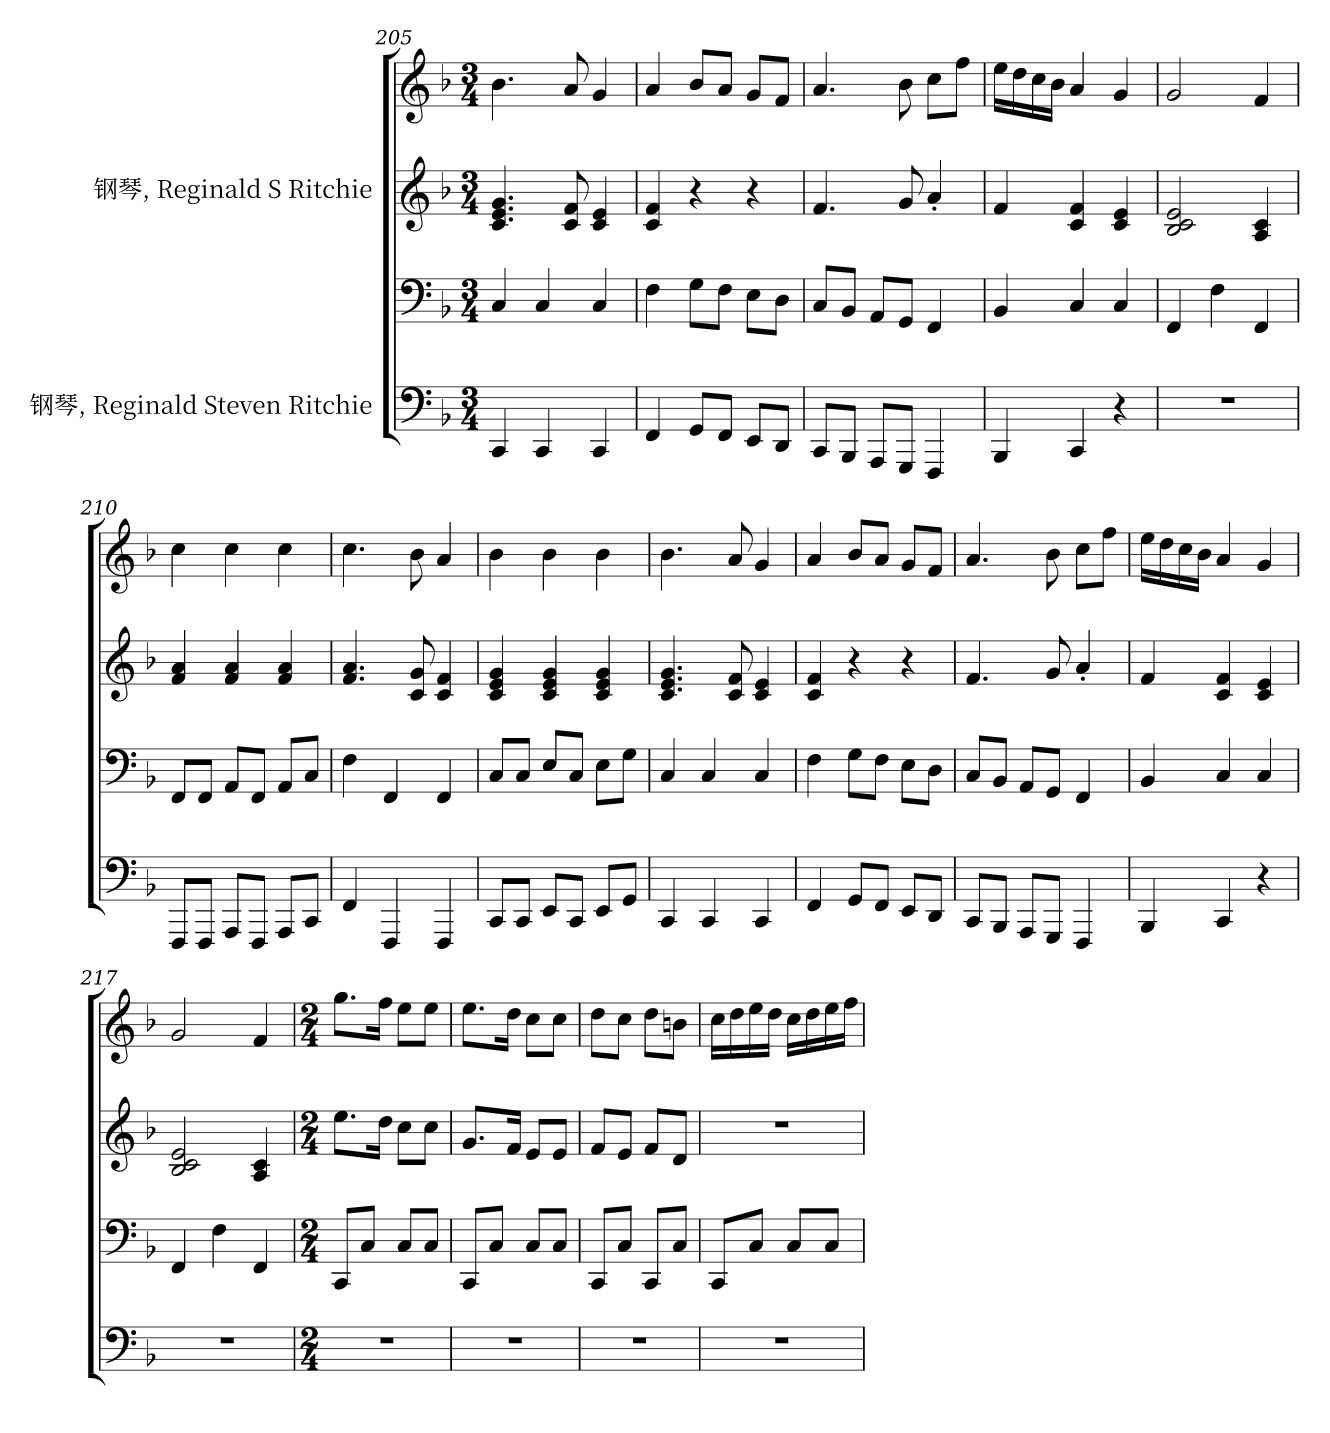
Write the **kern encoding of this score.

**kern	**kern	**kern	**kern
*part2	*part2	*part1	*part1
*staff4	*staff3	*staff2	*staff1
*I"钢琴, Reginald Steven Ritchie	*	*I"钢琴, Reginald S Ritchie	*
*clefF4	*clefF4	*clefG2	*clefG2
*k[b-]	*k[b-]	*k[b-]	*k[b-]
*M3/4	*M3/4	*M3/4	*M3/4
=205	=205	=205	=205
4CC/	4C/	4.c/ 4.e/ 4.g/	4.b-\
4CC/	4C/	.	.
.	.	8c/ 8f/	8a/
4CC/	4C/	4c/ 4e/	4g/
=206	=206	=206	=206
4FF/	4F\	4c/ 4f/	4a/
8GG/L	8G\L	4r	8b-/L
8FF/J	8F\J	.	8a/J
8EE/L	8E\L	4r	8g/L
8DD/J	8D\J	.	8f/J
=207	=207	=207	=207
8CC/L	8C/L	4.f/	4.a/
8BBB-/J	8BB-/J	.	.
8AAA/L	8AA/L	.	.
8GGG/J	8GG/J	8g/	8b-\
4FFF/	4FF/	4a'/	8cc\L
.	.	.	8ff\J
=208	=208	=208	=208
4BBB-/	4BB-/	4f/	16ee\LL
.	.	.	16dd\
.	.	.	16cc\
.	.	.	16b-\JJ
4CC/	4C/	4c/ 4f/	4a/
4r	4C/	4c/ 4e/	4g/
=209	=209	=209	=209
2.r	4FF/	2B-/ 2c/ 2e/	2g/
.	4F\	.	.
.	4FF/	4A/ 4c/	4f/
!!LO:LB:g=z
=210	=210	=210	=210
8FFF/L	8FF/L	4f/ 4a/	4cc\
8FFF/J	8FF/J	.	.
8AAA/L	8AA/L	4f/ 4a/	4cc\
8FFF/J	8FF/J	.	.
8AAA/L	8AA/L	4f/ 4a/	4cc\
8CC/J	8C/J	.	.
=211	=211	=211	=211
4FF/	4F\	4.f/ 4.a/	4.cc\
4FFF/	4FF/	.	.
.	.	8c/ 8g/	8b-\
4FFF/	4FF/	4c/ 4f/	4a/
=212	=212	=212	=212
8CC/L	8C/L	4c/ 4e/ 4g/	4b-\
8CC/J	8C/J	.	.
8EE/L	8E/L	4c/ 4e/ 4g/	4b-\
8CC/J	8C/J	.	.
8EE/L	8E\L	4c/ 4e/ 4g/	4b-\
8GG/J	8G\J	.	.
=213	=213	=213	=213
4CC/	4C/	4.c/ 4.e/ 4.g/	4.b-\
4CC/	4C/	.	.
.	.	8c/ 8f/	8a/
4CC/	4C/	4c/ 4e/	4g/
=214	=214	=214	=214
4FF/	4F\	4c/ 4f/	4a/
8GG/L	8G\L	4r	8b-/L
8FF/J	8F\J	.	8a/J
8EE/L	8E\L	4r	8g/L
8DD/J	8D\J	.	8f/J
!!LO:LB:g=z
=215	=215	=215	=215
8CC/L	8C/L	4.f/	4.a/
8BBB-/J	8BB-/J	.	.
8AAA/L	8AA/L	.	.
8GGG/J	8GG/J	8g/	8b-\
4FFF/	4FF/	4a'/	8cc\L
.	.	.	8ff\J
=216	=216	=216	=216
4BBB-/	4BB-/	4f/	16ee\LL
.	.	.	16dd\
.	.	.	16cc\
.	.	.	16b-\JJ
4CC/	4C/	4c/ 4f/	4a/
4r	4C/	4c/ 4e/	4g/
=217	=217	=217	=217
2.r	4FF/	2B-/ 2c/ 2e/	2g/
.	4F\	.	.
.	4FF/	4A/ 4c/	4f/
=218	=218	=218	=218
*M2/4	*M2/4	*M2/4	*M2/4
*	*	*	*MM135
2r	8CC/L	8.ee\L	8.gg\L
.	8C/J	.	.
.	.	16dd\Jk	16ff\Jk
.	8C/L	8cc\L	8ee\L
.	8C/J	8cc\J	8ee\J
=219	=219	=219	=219
2r	8CC/L	8.g/L	8.ee\L
.	8C/J	.	.
.	.	16f/Jk	16dd\Jk
.	8C/L	8e/L	8cc\L
.	8C/J	8e/J	8cc\J
=220	=220	=220	=220
2r	8CC/L	8f/L	8dd\L
.	8C/J	8e/J	8cc\J
.	8CC/L	8f/L	8dd\L
.	8C/J	8d/J	8bn\J
!!LO:PB:g=z
=221	=221	=221	=221
2r	8CC/L	2r	16cc\LL
.	.	.	16dd\
.	8C/J	.	16ee\
.	.	.	16dd\JJ
.	8C/L	.	16cc\LL
.	.	.	16dd\
.	8C/J	.	16ee\
.	.	.	16ff\JJ
=	=	=	=
*-	*-	*-	*-
